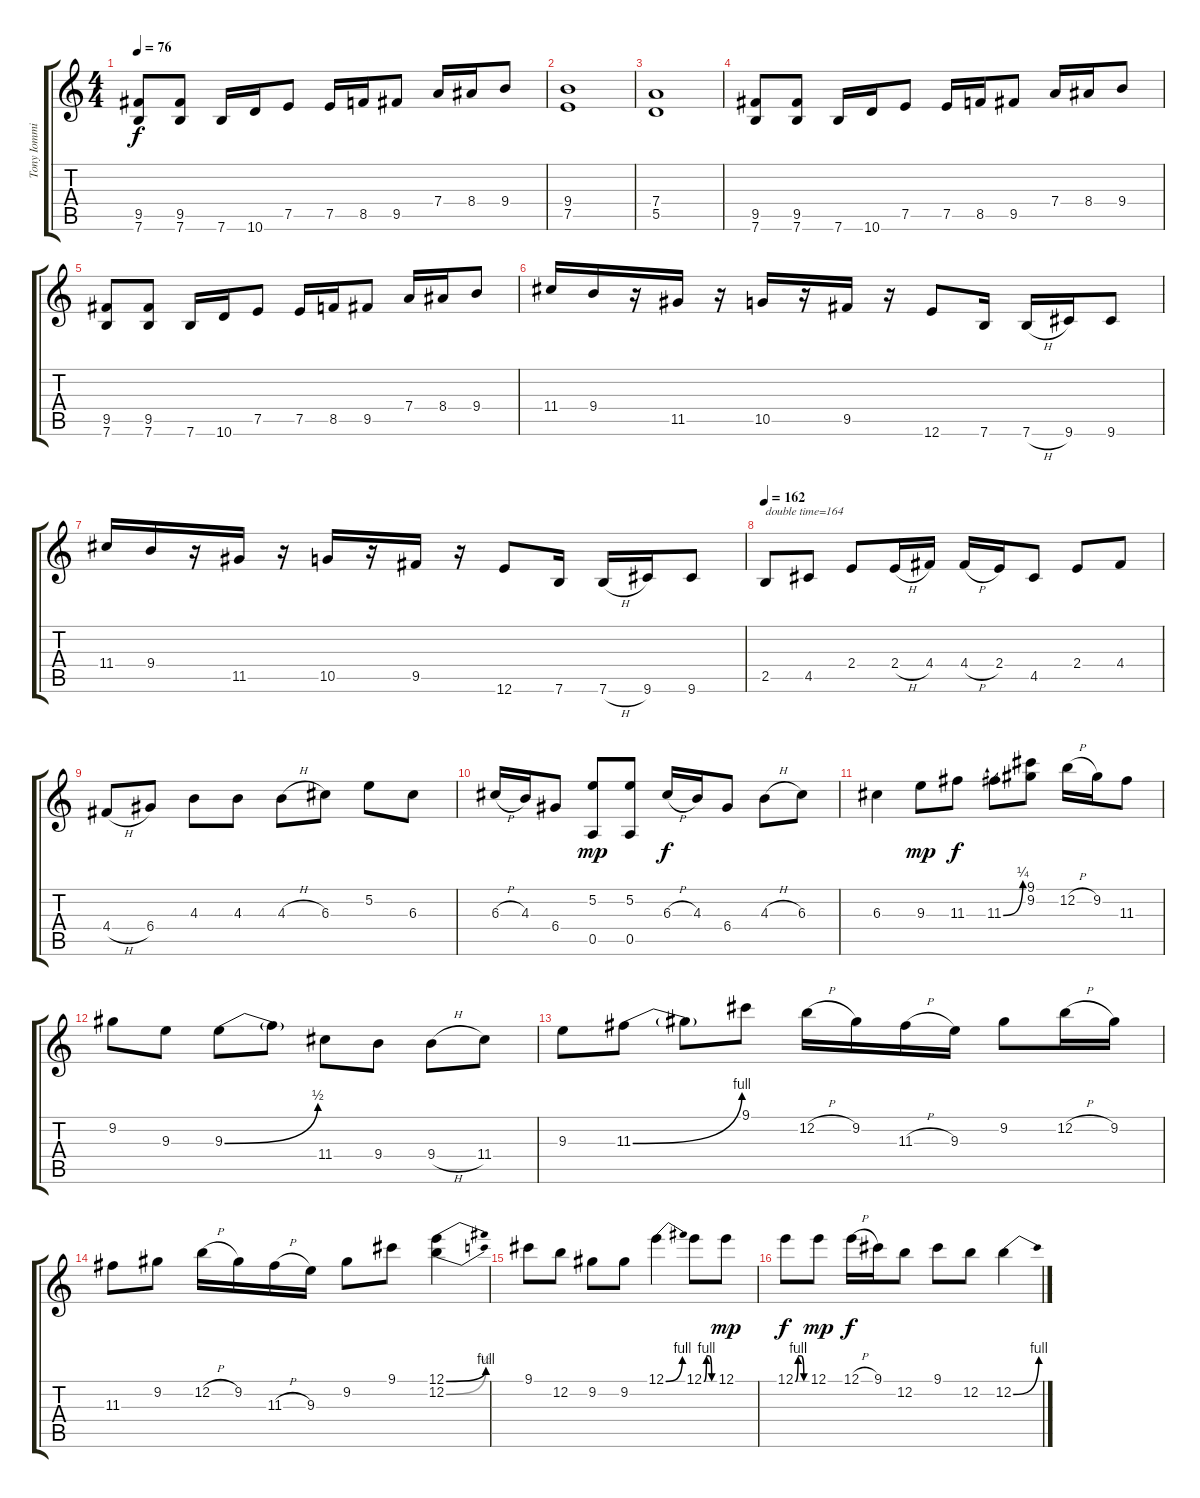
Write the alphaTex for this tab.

\track ("Tony Iommi" "Tony Iommi") {instrument distortionguitar}
\staff {score tabs}
\tuning (E4 B3 G3 D3 A2 E2) {hide}
\ts (4 4)
\tempo 76
\clef g2
\ks c
(9.5 7.6).8{dy f} (9.5 7.6).8 7.6.16 10.6.16 7.5.8 7.5.16 8.5.16 9.5.8 7.4.16 8.4.16 9.4.8 |
(9.4 7.5).1 |
(7.4 5.5).1 |
(9.5 7.6).8 (9.5 7.6).8 7.6.16 10.6.16 7.5.8 7.5.16 8.5.16 9.5.8 7.4.16 8.4.16 9.4.8 |
(9.5 7.6).8 (9.5 7.6).8 7.6.16 10.6.16 7.5.8 7.5.16 8.5.16 9.5.8 7.4.16 8.4.16 9.4.8 |
11.4.16 9.4.16 r.16 11.5.16 r.16 10.5.16 r.16 9.5.16 r.16 12.6.8 7.6.16 7.6{h}.16 9.6.16 9.6.8 |
11.4.16 9.4.16 r.16 11.5.16 r.16 10.5.16 r.16 9.5.16 r.16 12.6.8 7.6.16 7.6{h}.16 9.6.16 9.6.8 |
\tempo 162
2.5.8{txt "double time=164"} 4.5.8 2.4.8 2.4{h}.16 4.4.16 4.4{h}.16 2.4.16 4.5.8 2.4.8 4.4.8 |
4.4{h}.8 6.4.8 4.3.8 4.3.8 4.3{h}.8 6.3.8 5.2.8 6.3.8 |
6.3{h}.16 4.3.16 6.4.8 (5.2 0.5).8{dy mp} (5.2 0.5).8 6.3{h}.16{dy f} 4.3.16 6.4.8 4.3{h}.8 6.3.8 |
6.3.4 9.3.8{dy mp} 11.3.8{dy f} 11.3{be (bend 0 0 60 1)}.8 (9.1 9.2).8 12.2{h}.16 9.2.16 11.3.8 |
9.2.8 9.3.8 9.3{be (bend 0 0 60 2)}.8 9.3{t}.8 11.4.8 9.4.8 9.4{h}.8 11.4.8 |
9.3.8 11.3{be (bend 0 0 60 4)}.8 11.3{t}.8 9.1.8 12.2{h}.16 9.2.16 11.3{h}.16 9.3.16 9.2.8 12.2{h}.16 9.2.16 |
11.3.8 9.2.8 12.2{h}.16 9.2.16 11.3{h}.16 9.3.16 9.2.8 9.1.8 (12.1{be (bend 0 0 60 4)} 12.2{be (bend 0 0 60 2)}).4 |
9.1.8 12.2.8 9.2.8 9.2.8 12.1{be (bend 0 0 60 4)}.4 12.1{be (custom 0 0 15 4 30 4 45 0 60 0)}.8 12.1.8{dy mp} |
12.1{be (custom 0 0 15 4 30 4 45 0 60 0)}.8{dy f} 12.1.8{dy mp} 12.1{h}.16{dy f} 9.1.16 12.2.8 9.1.8 12.2.8 12.2{be (bend 0 0 60 4)}.4
